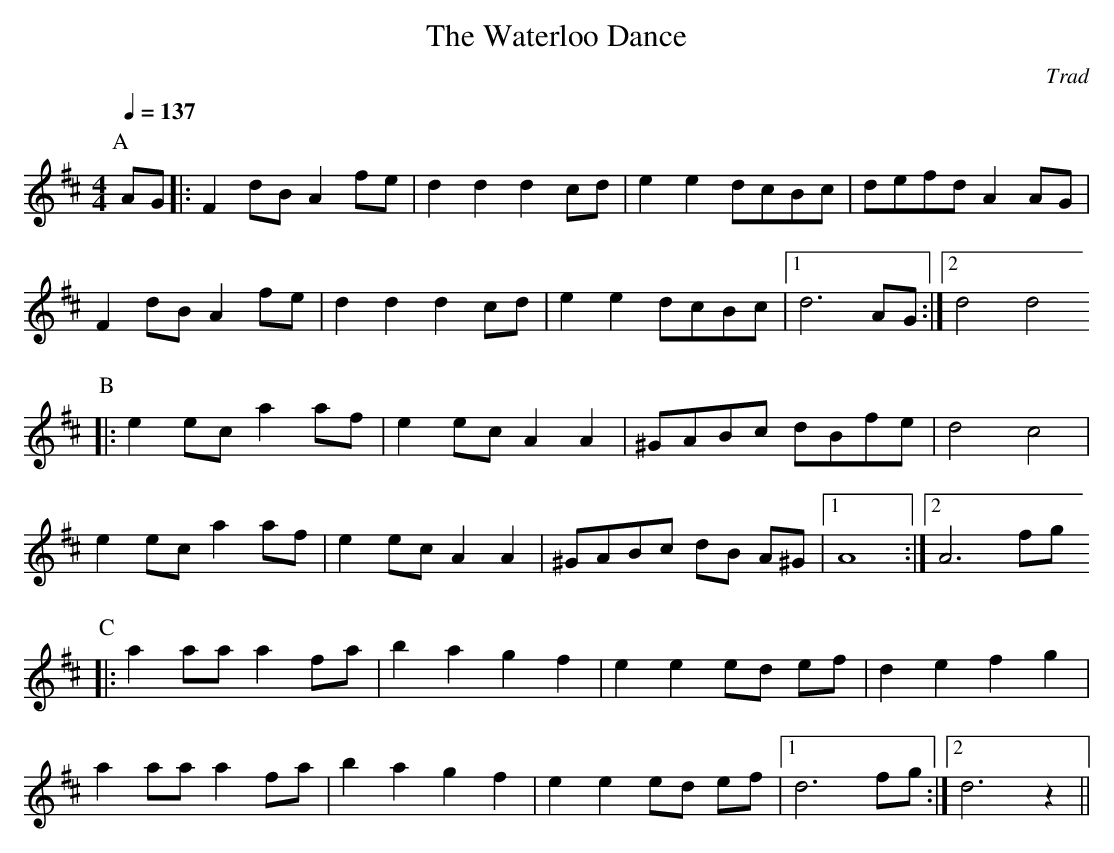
X:1
T:The Waterloo Dance
M:4/4
L:1/8
Q:1/4=137
C:Trad
K:D
P:A
AG|: F2 dB A2 fe|d2 d2 d2 cd| \
e2 e2 dcBc|defd A2 AG|
F2 dB A2 fe|d2 d2 d2 cd| \
e2 e2 dcBc|1 d6 AG :|2 d4 d4
P:B
|: e2 ec a2 af|e2 ec A2 A2| \
^GABc dBfe|d4 c4|
e2 ec a2 af|e2 ec A2 A2| \
^GABc dB A^G|1 A8:|2 A6 fg
P:C
|: a2 aa a2 fa|b2 a2 g2 f2| \
e2 e2 ed ef|d2 e2 f2 g2|
a2 aa a2 fa|b2 a2 g2 f2| \
e2 e2 ed ef|1 d6 fg :|2 d6 z2||
